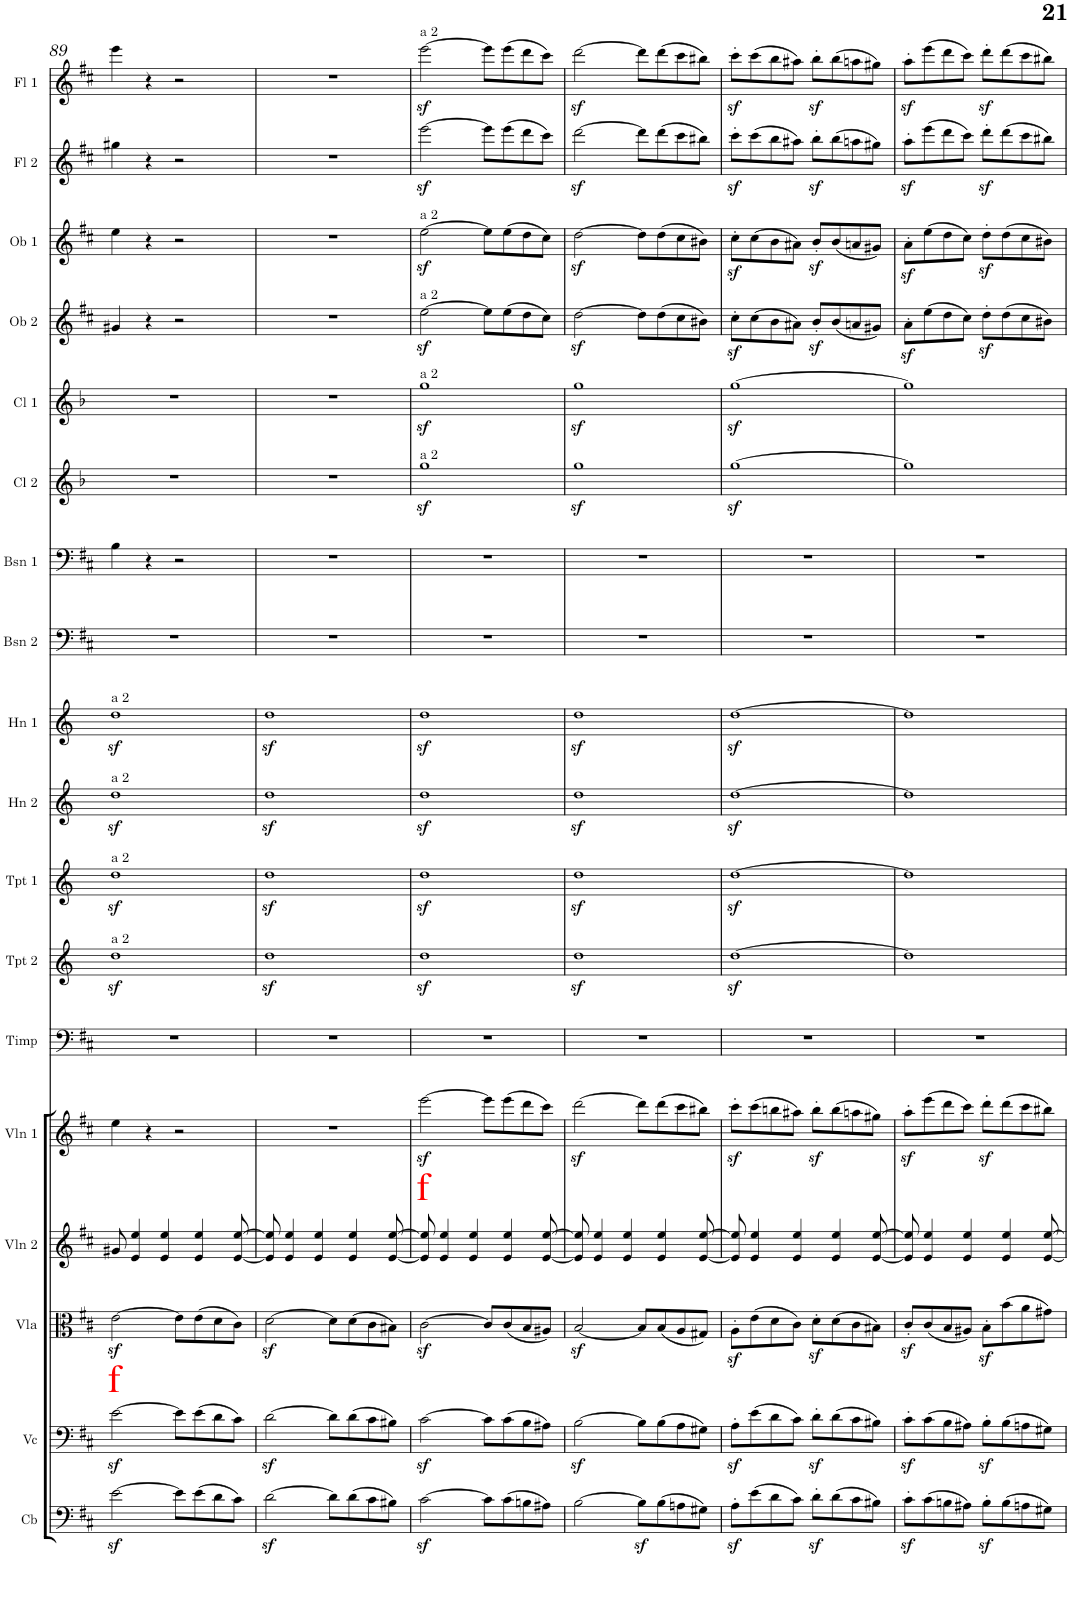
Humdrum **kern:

**kern	**kern	**kern	**text	**kern	**kern	**text	**kern	**kern	**kern	**kern	**kern	**kern	**kern	**kern	**kern	**kern	**kern	**kern	**kern
*part18	*part17	*part16	*part16	*part15	*part14	*part14	*part13	*part12	*part11	*part10	*part9	*part8	*part7	*part6	*part5	*part4	*part3	*part2	*part1
*staff18	*staff17	*staff16	*staff16	*staff15	*staff14	*staff14	*staff13	*staff12	*staff11	*staff10	*staff9	*staff8	*staff7	*staff6	*staff5	*staff4	*staff3	*staff2	*staff1
*I"Contrabass	*I"Violoncello	*I"Viola	*	*I"Violin 2	*I"Violin 1	*	*I"Timpani	*I"D Trumpet 2	*I"D Trumpet 1	*I"D Horn 2	*I"D Horn 1	*I"Bassoon 2	*I"Bassoon 1	*I"A Clarinet 2	*I"A Clarinet 1	*I"Oboe 2	*I"Oboe 1	*I"Flute 2	*I"Flute 1
*I'Cb	*I'Vc	*I'Vla	*	*I'Vln 2	*I'Vln 1	*	*I'Timp	*I'Tpt 2	*I'Tpt 1	*I'Hn 2	*I'Hn 1	*I'Bsn 2	*I'Bsn 1	*I'Cl 2	*I'Cl 1	*I'Ob 2	*I'Ob 1	*I'Fl 2	*I'Fl 1
!!LO:PB:g=z
*clefF4	*clefF4	*clefC3	*	*clefG2	*clefG2	*	*clefF4	*clefG2	*clefG2	*clefG2	*clefG2	*clefF4	*clefF4	*clefG2	*clefG2	*clefG2	*clefG2	*clefG2	*clefG2
*Trd7c12	*	*	*	*	*	*	*	*Trd-1c-2	*Trd-1c-2	*Trd6c10	*Trd6c10	*	*	*Trd2c3	*Trd2c3	*	*	*	*
*k[f#c#]	*k[f#c#]	*k[f#c#]	*	*k[f#c#]	*k[f#c#]	*	*k[f#c#]	*k[]	*k[]	*k[]	*k[]	*k[f#c#]	*k[f#c#]	*k[b-]	*k[b-]	*k[f#c#]	*k[f#c#]	*k[f#c#]	*k[f#c#]
*M4/4	*M4/4	*M4/4	*	*M4/4	*M4/4	*	*M4/4	*M4/4	*M4/4	*M4/4	*M4/4	*M4/4	*M4/4	*M4/4	*M4/4	*M4/4	*M4/4	*M4/4	*M4/4
*met(c)	*met(c)	*met(c)	*	*met(c)	*met(c)	*	*met(c)	*met(c)	*met(c)	*met(c)	*met(c)	*met(c)	*met(c)	*met(c)	*met(c)	*met(c)	*met(c)	*met(c)	*met(c)
=89	=89	=89	=89	=89	=89	=89	=89	=89	=89	=89	=89	=89	=89	=89	=89	=89	=89	=89	=89
!	!	!	!	!	!	!	!	!	!	!	!LO:TX:a:t=a 2	!	!	!	!	!	!	!	!
!	!	!	!	!	!	!	!	!	!	!LO:TX:a:t=a 2	!	!	!	!	!	!	!	!	!
!	!	!	!	!	!	!	!	!	!LO:TX:a:t=a 2	!	!	!	!	!	!	!	!	!	!
!	!	!	!	!	!	!	!	!LO:TX:a:t=a 2	!	!	!	!	!	!	!	!	!	!	!
!	!	!	!LO:LY:b:color=#FF0000	!	!	!	!	!	!	!	!	!	!	!	!	!	!	!	!
[2ez<\	[2ez<\	[2ez<\	f	8g#X/	4ee\	.	1r	1ddz<	1ddz<	1ddz<	1ddz<	1r	4B\	1r	1r	4g#X/	4ee\	4gg#X\	4eee\
.	.	.	.	4e/ 4ee/	.	.	.	.	.	.	.	.	.	.	.	.	.	.	.
.	.	.	.	.	4r	.	.	.	.	.	.	.	4r	.	.	4r	4r	4r	4r
.	.	.	.	4e/ 4ee/	.	.	.	.	.	.	.	.	.	.	.	.	.	.	.
8e\L]	8e\L]	8e\L]	.	.	2r	.	.	.	.	.	.	.	2r	.	.	2r	2r	2r	2r
(8e\	(8e\	(8e\	.	4e/ 4ee/	.	.	.	.	.	.	.	.	.	.	.	.	.	.	.
8d\	8d\	8d\	.	.	.	.	.	.	.	.	.	.	.	.	.	.	.	.	.
8c#\J)	8c#\J)	8c#\J)	.	[8e/ [8ee/	.	.	.	.	.	.	.	.	.	.	.	.	.	.	.
=90	=90	=90	=90	=90	=90	=90	=90	=90	=90	=90	=90	=90	=90	=90	=90	=90	=90	=90	=90
[2dz<\	[2dz<\	[2dz<\	.	8e/] 8ee/]	1r	.	1r	1ddz<	1ddz<	1ddz<	1ddz<	1r	1r	1r	1r	1r	1r	1r	1r
.	.	.	.	4e/ 4ee/	.	.	.	.	.	.	.	.	.	.	.	.	.	.	.
.	.	.	.	4e/ 4ee/	.	.	.	.	.	.	.	.	.	.	.	.	.	.	.
8d\L]	8d\L]	8d\L]	.	.	.	.	.	.	.	.	.	.	.	.	.	.	.	.	.
(8d\	(8d\	(8d\	.	4e/ 4ee/	.	.	.	.	.	.	.	.	.	.	.	.	.	.	.
8c#\	8c#\	8c#\	.	.	.	.	.	.	.	.	.	.	.	.	.	.	.	.	.
8B#X\J)	8B#X\J)	8B#X\J)	.	[8e/ [8ee/	.	.	.	.	.	.	.	.	.	.	.	.	.	.	.
=91	=91	=91	=91	=91	=91	=91	=91	=91	=91	=91	=91	=91	=91	=91	=91	=91	=91	=91	=91
!	!	!	!	!	!	!	!	!	!	!	!	!	!	!	!	!	!	!	!LO:TX:a:t=a 2
!	!	!	!	!	!	!	!	!	!	!	!	!	!	!	!	!	!LO:TX:a:t=a 2	!	!
!	!	!	!	!	!	!	!	!	!	!	!	!	!	!	!	!LO:TX:a:t=a 2	!	!	!
!	!	!	!	!	!	!	!	!	!	!	!	!	!	!	!LO:TX:a:t=a 2	!	!	!	!
!	!	!	!	!	!	!	!	!	!	!	!	!	!	!LO:TX:a:t=a 2	!	!	!	!	!
!	!	!	!	!	!	!LO:LY:b:color=#FF0000	!	!	!	!	!	!	!	!	!	!	!	!	!
[2c#z<\	[2c#z<\	[2c#z<\	.	8e/] 8ee/]	[2eeez<\	f	1r	1ddz<	1ddz<	1ddz<	1ddz<	1r	1r	1ggz<	1ggz<	[2eez<\	[2eez<\	[2eeez<\	[2eeez<\
.	.	.	.	4e/ 4ee/	.	.	.	.	.	.	.	.	.	.	.	.	.	.	.
.	.	.	.	4e/ 4ee/	.	.	.	.	.	.	.	.	.	.	.	.	.	.	.
8c#\L]	8c#\L]	8c#/L]	.	.	8eee\L]	.	.	.	.	.	.	.	.	.	.	8ee\L]	8ee\L]	8eee\L]	8eee\L]
(8c#\	(8c#\	(8c#/	.	4e/ 4ee/	(8eee\	.	.	.	.	.	.	.	.	.	.	(8ee\	(8ee\	(8eee\	(8eee\
8Bn\	8B\	8B/	.	.	8ddd\	.	.	.	.	.	.	.	.	.	.	8dd\	8dd\	8ddd\	8ddd\
8A#X\J)	8A#X\J)	8A#X/J)	.	[8e/ [8ee/	8ccc#\J)	.	.	.	.	.	.	.	.	.	.	8cc#\J)	8cc#\J)	8ccc#\J)	8ccc#\J)
=92	=92	=92	=92	=92	=92	=92	=92	=92	=92	=92	=92	=92	=92	=92	=92	=92	=92	=92	=92
[2B\	[2Bz<\	[2Bz</	.	8e/] 8ee/]	[2dddz<\	.	1r	1ddz<	1ddz<	1ddz<	1ddz<	1r	1r	1ggz<	1ggz<	[2ddz<\	[2ddz<\	[2dddz<\	[2dddz<\
.	.	.	.	4e/ 4ee/	.	.	.	.	.	.	.	.	.	.	.	.	.	.	.
.	.	.	.	4e/ 4ee/	.	.	.	.	.	.	.	.	.	.	.	.	.	.	.
8Bz<\L]	8B\L]	8B/L]	.	.	8ddd\L]	.	.	.	.	.	.	.	.	.	.	8dd\L]	8dd\L]	8ddd\L]	8ddd\L]
(8B\	(8B\	(8B/	.	4e/ 4ee/	(8ddd\	.	.	.	.	.	.	.	.	.	.	(8dd\	(8dd\	(8ddd\	(8ddd\
8An\	8A\	8A/	.	.	8ccc#\	.	.	.	.	.	.	.	.	.	.	8cc#\	8cc#\	8ccc#\	8ccc#\
8G#X\J)	8G#X\J)	8G#X/J)	.	[8e/ [8ee/	8bb#X\J)	.	.	.	.	.	.	.	.	.	.	8b#X\J)	8b#X\J)	8bb#X\J)	8bb#X\J)
=93	=93	=93	=93	=93	=93	=93	=93	=93	=93	=93	=93	=93	=93	=93	=93	=93	=93	=93	=93
8Az<'\L	8Az<'\L	8Az<'\L	.	8e/] 8ee/]	8ccc#z<'\L	.	1r	[1ddz<	[1ddz<	[1ddz<	[1ddz<	1r	1r	[1ggz<	[1ggz<	8cc#z<'\L	8cc#z<'\L	8ccc#z<'\L	8ccc#z<'\L
(8e\	(8e\	(8e\	.	4e/ 4ee/	(8ccc#\	.	.	.	.	.	.	.	.	.	.	(8cc#\	(8cc#\	(8ccc#\	(8ccc#\
8d\	8d\	8d\	.	.	8bbn\	.	.	.	.	.	.	.	.	.	.	8b\	8b\	8bb\	8bb\
8c#\J)	8c#\J)	8c#\J)	.	4e/ 4ee/	8aa#X\J)	.	.	.	.	.	.	.	.	.	.	8a#X\J)	8a#X\J)	8aa#X\J)	8aa#X\J)
8dz<'\L	8dz<'\L	8dz<'\L	.	.	8bbz<'\L	.	.	.	.	.	.	.	.	.	.	8bz<'/L	8bz<'/L	8bbz<'\L	8bbz<'\L
(8d\	(8d\	(8d\	.	4e/ 4ee/	(8bb\	.	.	.	.	.	.	.	.	.	.	(8b/	(8b/	(8bb\	(8bb\
8c#\	8c#\	8c#\	.	.	8aan\	.	.	.	.	.	.	.	.	.	.	8an/	8an/	8aan\	8aan\
8B#X\J)	8B#X\J)	8B#X\J)	.	[8e/ [8ee/	8gg#X\J)	.	.	.	.	.	.	.	.	.	.	8g#X/J)	8g#X/J)	8gg#X\J)	8gg#X\J)
=94	=94	=94	=94	=94	=94	=94	=94	=94	=94	=94	=94	=94	=94	=94	=94	=94	=94	=94	=94
8c#z<'\L	8c#z<'\L	8c#z<'/L	.	8e/] 8ee/]	8aaz<'\L	.	1r	1dd]	1dd]	1dd]	1dd]	1r	1r	1gg]	1gg]	8az<'\L	8az<'\L	8aaz<'\L	8aaz<'\L
(8c#\	(8c#\	(8c#/	.	4e/ 4ee/	(8eee\	.	.	.	.	.	.	.	.	.	.	(8ee\	(8ee\	(8eee\	(8eee\
8Bn\	8B\	8B/	.	.	8ddd\	.	.	.	.	.	.	.	.	.	.	8dd\	8dd\	8ddd\	8ddd\
8A#X\J)	8A#X\J)	8A#X/J)	.	4e/ 4ee/	8ccc#\J)	.	.	.	.	.	.	.	.	.	.	8cc#\J)	8cc#\J)	8ccc#\J)	8ccc#\J)
8Bz<'\L	8Bz<'\L	8Bz<'\L	.	.	8dddz<'\L	.	.	.	.	.	.	.	.	.	.	8ddz<'\L	8ddz<'\L	8dddz<'\L	8dddz<'\L
(8B\	(8B\	(8b\	.	4e/ 4ee/	(8ddd\	.	.	.	.	.	.	.	.	.	.	(8dd\	(8dd\	(8ddd\	(8ddd\
8An\	8An\	8a\	.	.	8ccc#\	.	.	.	.	.	.	.	.	.	.	8cc#\	8cc#\	8ccc#\	8ccc#\
8G#X\J)	8G#X\J)	8g#X\J)	.	[8e/ [8ee/	8bb#X\J)	.	.	.	.	.	.	.	.	.	.	8b#X\J)	8b#X\J)	8bb#X\J)	8bb#X\J)
=	=	=	=	=	=	=	=	=	=	=	=	=	=	=	=	=	=	=	=
*-	*-	*-	*-	*-	*-	*-	*-	*-	*-	*-	*-	*-	*-	*-	*-	*-	*-	*-	*-
